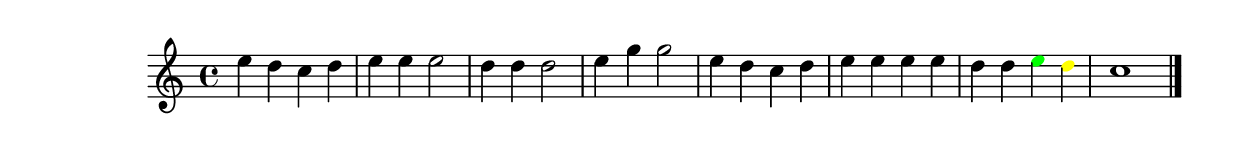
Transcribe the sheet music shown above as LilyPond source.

\version "2.18.2"
\language "english"

\header {
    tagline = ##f
}

\layout {}

\paper {}

\score {
    \new Score
    <<
        \new Staff
        {
            {   % measure
                \time 4/4
                \tweak color #black
                e''4
                \tweak color #black
                d''4
                \tweak color #black
                c''4
                \tweak color #black
                d''4
            }   % measure
            {   % measure
                \tweak color #black
                e''4
                \tweak color #black
                e''4
                \tweak color #black
                e''2
            }   % measure
            {   % measure
                \tweak color #black
                d''4
                \tweak color #black
                d''4
                \tweak color #black
                d''2
            }   % measure
            {   % measure
                \tweak color #black
                e''4
                \tweak color #black
                g''4
                \tweak color #black
                g''2
            }   % measure
            {   % measure
                \tweak color #black
                e''4
                \tweak color #black
                d''4
                \tweak color #black
                c''4
                \tweak color #black
                d''4
            }   % measure
            {   % measure
                \tweak color #black
                e''4
                \tweak color #black
                e''4
                \tweak color #black
                e''4
                \tweak color #black
                e''4
            }   % measure
            {   % measure
                \tweak color #black
                d''4
                \tweak color #black
                d''4
                \tweak color #green
                e''4
                \tweak color #yellow
                d''4
            }   % measure
            {   % measure
                c''1
                \bar "|." %! SCORE1
            }   % measure
        }
    >>
}